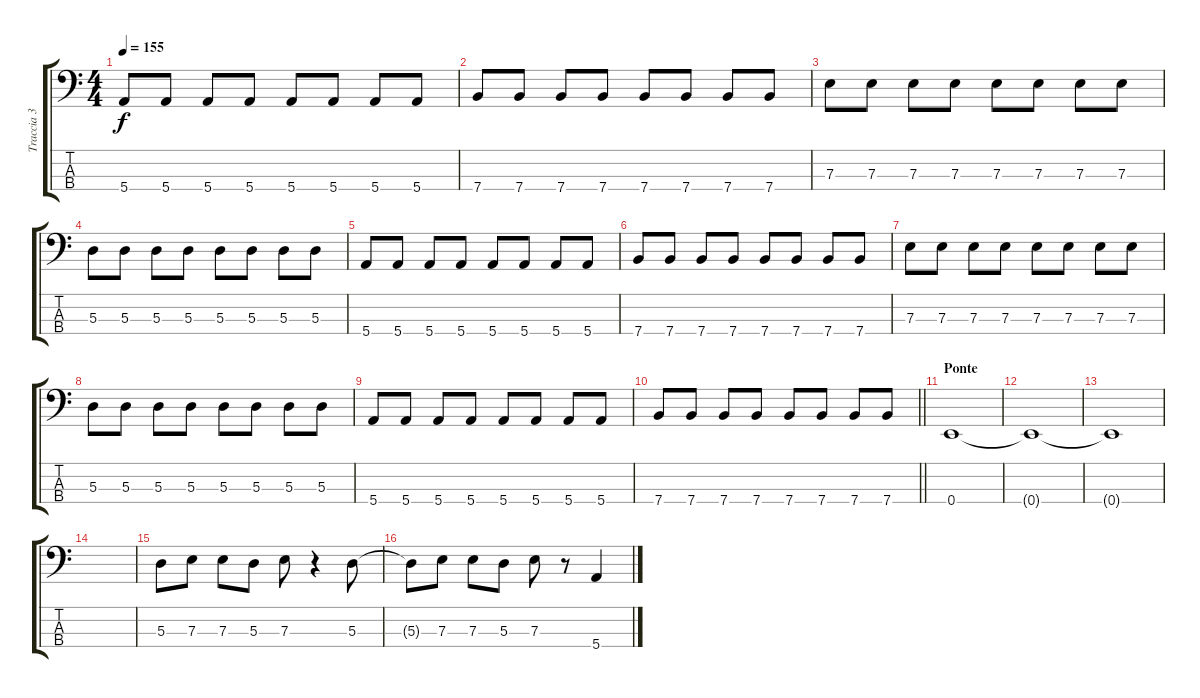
\track ("Traccia 3" "Traccia 3") {instrument electricbassfinger}
\staff {score tabs}
\tuning (G2 D2 A1 E1) {hide}
\ts (4 4)
\tempo 155
\clef f4
\ks c
5.4.8{dy f} 5.4.8 5.4.8 5.4.8 5.4.8 5.4.8 5.4.8 5.4.8 |
7.4.8 7.4.8 7.4.8 7.4.8 7.4.8 7.4.8 7.4.8 7.4.8 |
7.3.8 7.3.8 7.3.8 7.3.8 7.3.8 7.3.8 7.3.8 7.3.8 |
5.3.8 5.3.8 5.3.8 5.3.8 5.3.8 5.3.8 5.3.8 5.3.8 |
5.4.8 5.4.8 5.4.8 5.4.8 5.4.8 5.4.8 5.4.8 5.4.8 |
7.4.8 7.4.8 7.4.8 7.4.8 7.4.8 7.4.8 7.4.8 7.4.8 |
7.3.8 7.3.8 7.3.8 7.3.8 7.3.8 7.3.8 7.3.8 7.3.8 |
5.3.8 5.3.8 5.3.8 5.3.8 5.3.8 5.3.8 5.3.8 5.3.8 |
5.4.8 5.4.8 5.4.8 5.4.8 5.4.8 5.4.8 5.4.8 5.4.8 |
\barLineRight lightlight
7.4.8 7.4.8 7.4.8 7.4.8 7.4.8 7.4.8 7.4.8 7.4.8 |
\section ("" "Ponte")
0.4.1 |
0.4{t}.1 |
0.4{t}.1 |
|
5.3.8 7.3.8 7.3.8 5.3.8 7.3.8 r.4 5.3.8 |
5.3{t}.8 7.3.8 7.3.8 5.3.8 7.3.8 r.8 5.4.4
